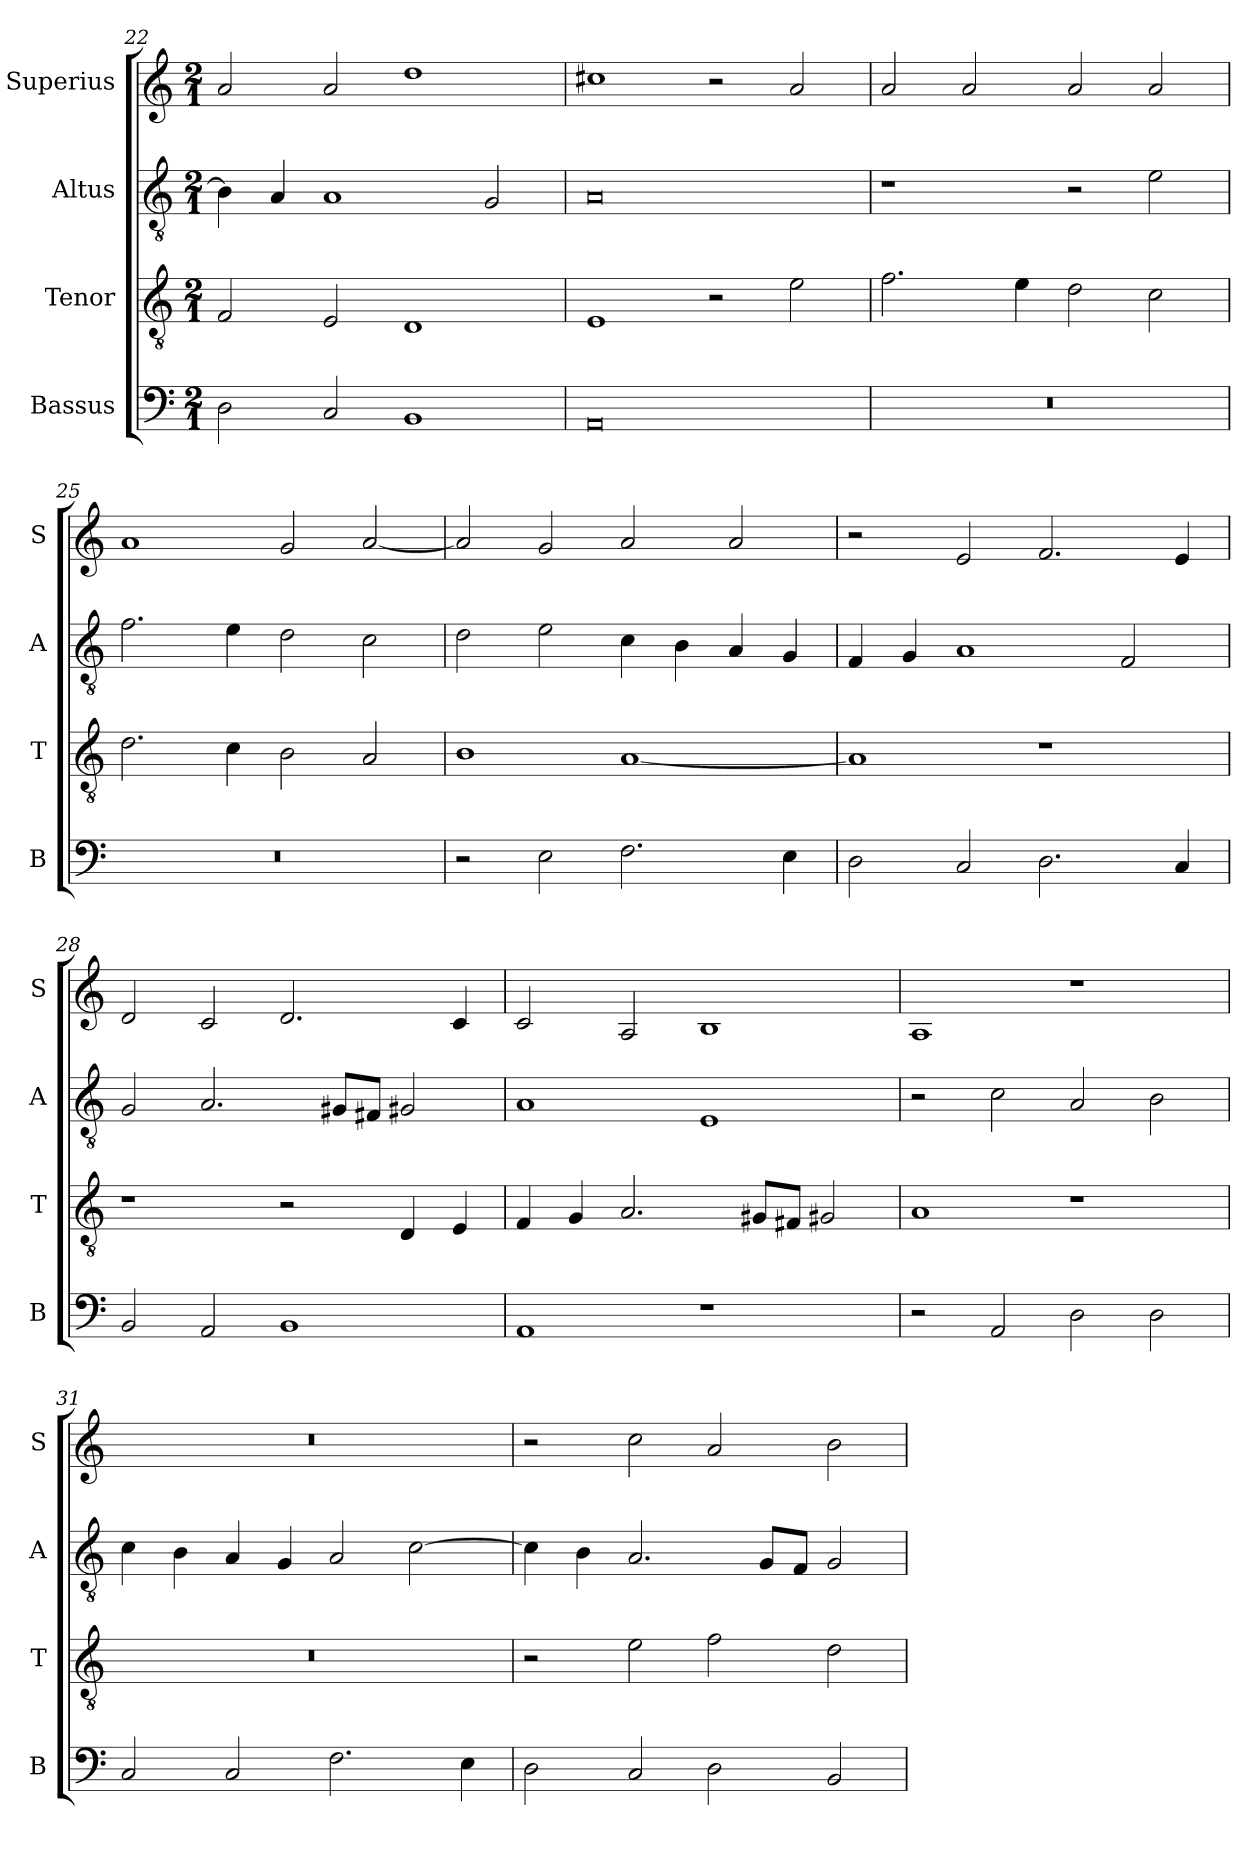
**kern	**kern	**kern	**kern
*part4	*part3	*part2	*part1
*staff4	*staff3	*staff2	*staff1
*I"Bassus	*I"Tenor	*I"Altus	*I"Superius
*I'B	*I'T	*I'A	*I'S
*clefF4	*clefGv2	*clefGv2	*clefG2
*k[]	*k[]	*k[]	*k[]
*C:	*C:	*C:	*C:
*M2/1	*M2/1	*M2/1	*M2/1
=22	=22	=22	=22
2D	2F	4B]	2a
.	.	4A	.
2C	2E	1A	2a
1BB	1D	.	1dd
.	.	2G	.
=23	=23	=23	=23
0AA	1E	0A	1cc#X
.	2r	.	2r
.	2e	.	2a
=24	=24	=24	=24
0r	2.f	1r	2a
.	.	.	2a
.	4e	.	.
.	2d	2r	2a
.	2c	2e	2a
=25	=25	=25	=25
0r	2.d	2.f	1a
.	4c	4e	.
.	2B	2d	2g
.	2A	2c	[2a
=26	=26	=26	=26
2r	1B	2d	2a]
2E	.	2e	2g
2.F	[1A	4c	2a
.	.	4B	.
.	.	4A	2a
4E	.	4G	.
=27	=27	=27	=27
2D	1A]	4F	2r
.	.	4G	.
2C	.	1A	2e
2.D	1r	.	2.f
.	.	2F	.
4C	.	.	4e
=28	=28	=28	=28
2BB	1r	2G	2d
2AA	.	2.A	2c
1BB	2r	.	2.d
.	.	8G#XL	.
.	.	8F#XJ	.
.	4D	2G#X	.
.	4E	.	4c
=29	=29	=29	=29
1AA	4F	1A	2c
.	4G	.	.
.	2.A	.	2A
1r	.	1E	1B
.	8G#XL	.	.
.	8F#XJ	.	.
.	2G#X	.	.
=30	=30	=30	=30
2r	1A	2r	1A
2AA	.	2c	.
2D	1r	2A	1r
2D	.	2B	.
=31	=31	=31	=31
2C	0r	4c	0r
.	.	4B	.
2C	.	4A	.
.	.	4G	.
2.F	.	2A	.
.	.	[2c	.
4E	.	.	.
=32	=32	=32	=32
2D	2r	4c]	2r
.	.	4B	.
2C	2e	2.A	2cc
2D	2f	.	2a
.	.	8GL	.
.	.	8FJ	.
2BB	2d	2G	2b
=	=	=	=
*-	*-	*-	*-
